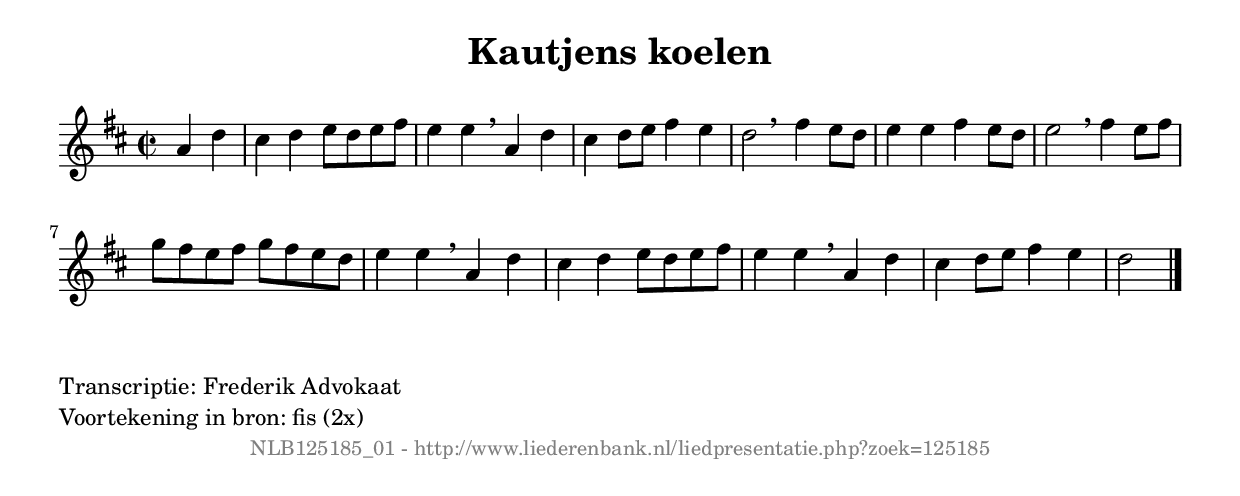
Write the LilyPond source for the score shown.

%
% produced by wce2krn 1.64 (7 June 2014)
%
\version"2.16"
#(append! paper-alist '(("long" . (cons (* 210 mm) (* 2000 mm)))))
#(set-default-paper-size "long")
sb = {\breathe}
mBreak = {\breathe }
bBreak = {\breathe }
x = {\once\override NoteHead #'style = #'cross }
gl=\glissando
itime={\override Staff.TimeSignature #'stencil = ##f }
ficta = {\once\set suggestAccidentals = ##t}
fine = {\once\override Score.RehearsalMark #'self-alignment-X = #1 \mark \markup {\italic{Fine}}}
dc = {\once\override Score.RehearsalMark #'self-alignment-X = #1 \mark \markup {\italic{D.C.}}}
dcf = {\once\override Score.RehearsalMark #'self-alignment-X = #1 \mark \markup {\italic{D.C. al Fine}}}
dcc = {\once\override Score.RehearsalMark #'self-alignment-X = #1 \mark \markup {\italic{D.C. al Coda}}}
ds = {\once\override Score.RehearsalMark #'self-alignment-X = #1 \mark \markup {\italic{D.S.}}}
dsf = {\once\override Score.RehearsalMark #'self-alignment-X = #1 \mark \markup {\italic{D.S. al Fine}}}
dsc = {\once\override Score.RehearsalMark #'self-alignment-X = #1 \mark \markup {\italic{D.S. al Coda}}}
pv = {\set Score.repeatCommands = #'((volta "1"))}
sv = {\set Score.repeatCommands = #'((volta "2"))}
tv = {\set Score.repeatCommands = #'((volta "3"))}
qv = {\set Score.repeatCommands = #'((volta "4"))}
xv = {\set Score.repeatCommands = #'((volta #f))}
\header{ tagline = ""
title = "Kautjens koelen"
}
\score {{
\key d \major
\relative g'
{
\set melismaBusyProperties = #'()
\partial 32*16
\time 2/2
\tempo 4=120
\override Score.MetronomeMark #'transparent = ##t
\override Score.RehearsalMark #'break-visibility = #(vector #t #t #f)
a4 d | cis d e8 d e fis e4 e \sb a, d cis d8 e fis4 e d2 \bar ":|" \bBreak
fis4 e8 d | e4 e fis e8 d e2 \sb fis4 e8 fis g fis e fis g fis e d e4 e \mBreak
a,4 d | cis d e8 d e fis e4 e \sb a, d cis d8 e fis4 e d2 \bar "|."
 }}
 \midi { }
 \layout {
            indent = 0.0\cm
}
}
\markup { \wordwrap-string #" 
Transcriptie: Frederik Advokaat

Voortekening in bron: fis (2x)
"}
\markup { \vspace #0 } \markup { \with-color #grey \fill-line { \center-column { \smaller "NLB125185_01 - http://www.liederenbank.nl/liedpresentatie.php?zoek=125185" } } }
